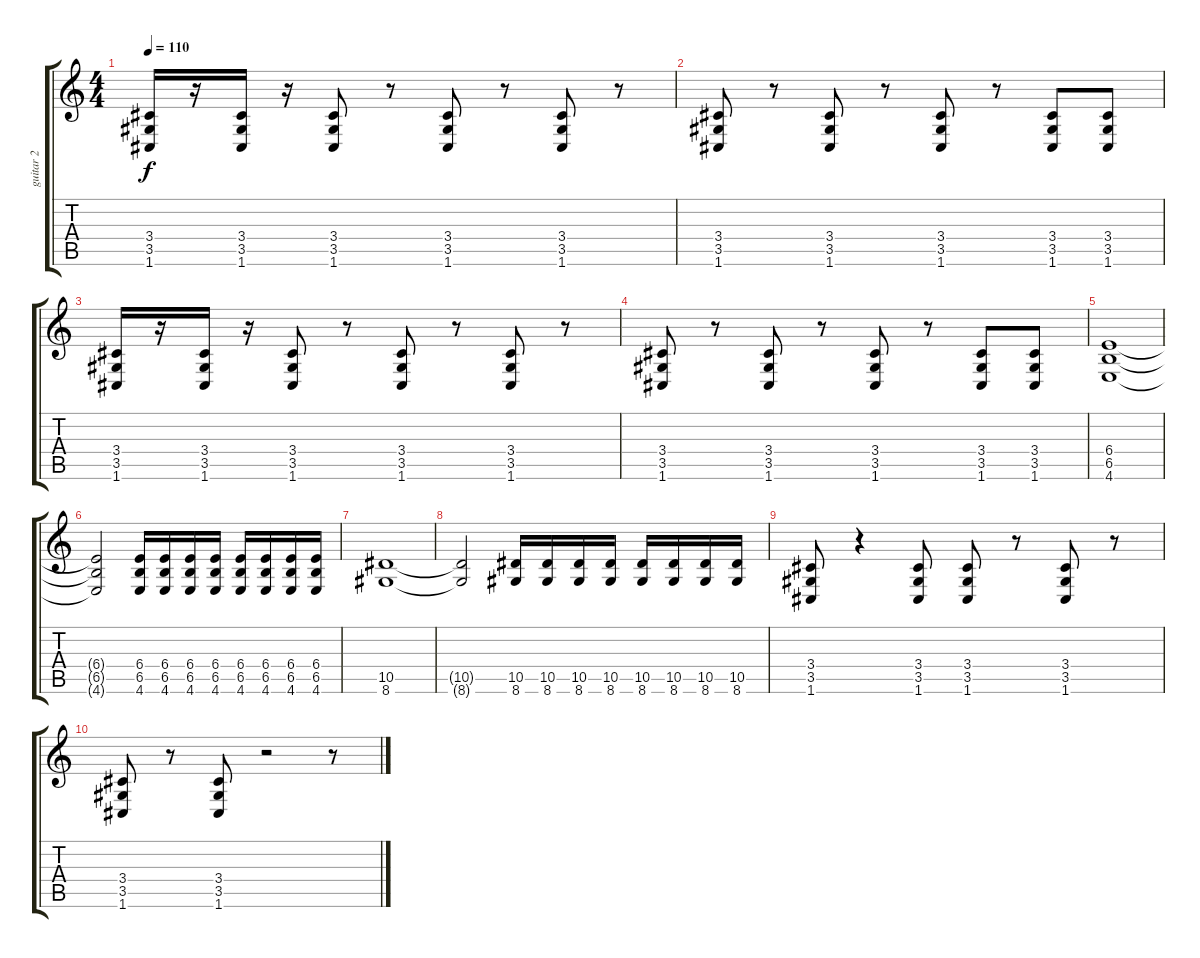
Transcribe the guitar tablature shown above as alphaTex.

\track ("guitar 2" "guitar 2") {instrument distortionguitar}
\staff {score tabs}
\tuning (C4 G3 Eb3 Bb2 F2 C2) {hide}
\ts (4 4)
\tempo 110
\clef g2
\ks c
(3.4 3.5 1.6).16{dy f} r.16 (3.4 3.5 1.6).16 r.16 (3.4 3.5 1.6).8 r.8 (3.4 3.5 1.6).8 r.8 (3.4 3.5 1.6).8 r.8 |
(3.4 3.5 1.6).8 r.8 (3.4 3.5 1.6).8 r.8 (3.4 3.5 1.6).8 r.8 (3.4 3.5 1.6).8 (3.4 3.5 1.6).8 |
(3.4 3.5 1.6).16 r.16 (3.4 3.5 1.6).16 r.16 (3.4 3.5 1.6).8 r.8 (3.4 3.5 1.6).8 r.8 (3.4 3.5 1.6).8 r.8 |
(3.4 3.5 1.6).8 r.8 (3.4 3.5 1.6).8 r.8 (3.4 3.5 1.6).8 r.8 (3.4 3.5 1.6).8 (3.4 3.5 1.6).8 |
(6.4 6.5 4.6).1 |
(6.4{t} 6.5{t} 4.6{t}).2 (6.4 6.5 4.6).16 (6.4 6.5 4.6).16 (6.4 6.5 4.6).16 (6.4 6.5 4.6).16 (6.4 6.5 4.6).16 (6.4 6.5 4.6).16 (6.4 6.5 4.6).16 (6.4 6.5 4.6).16 |
(10.5 8.6).1 |
(10.5{t} 8.6{t}).2 (10.5 8.6).16 (10.5 8.6).16 (10.5 8.6).16 (10.5 8.6).16 (10.5 8.6).16 (10.5 8.6).16 (10.5 8.6).16 (10.5 8.6).16 |
(3.4 3.5 1.6).8 r.4 (3.4 3.5 1.6).8 (3.4 3.5 1.6).8 r.8 (3.4 3.5 1.6).8 r.8 |
(3.4 3.5 1.6).8 r.8 (3.4 3.5 1.6).8 r.2 r.8
